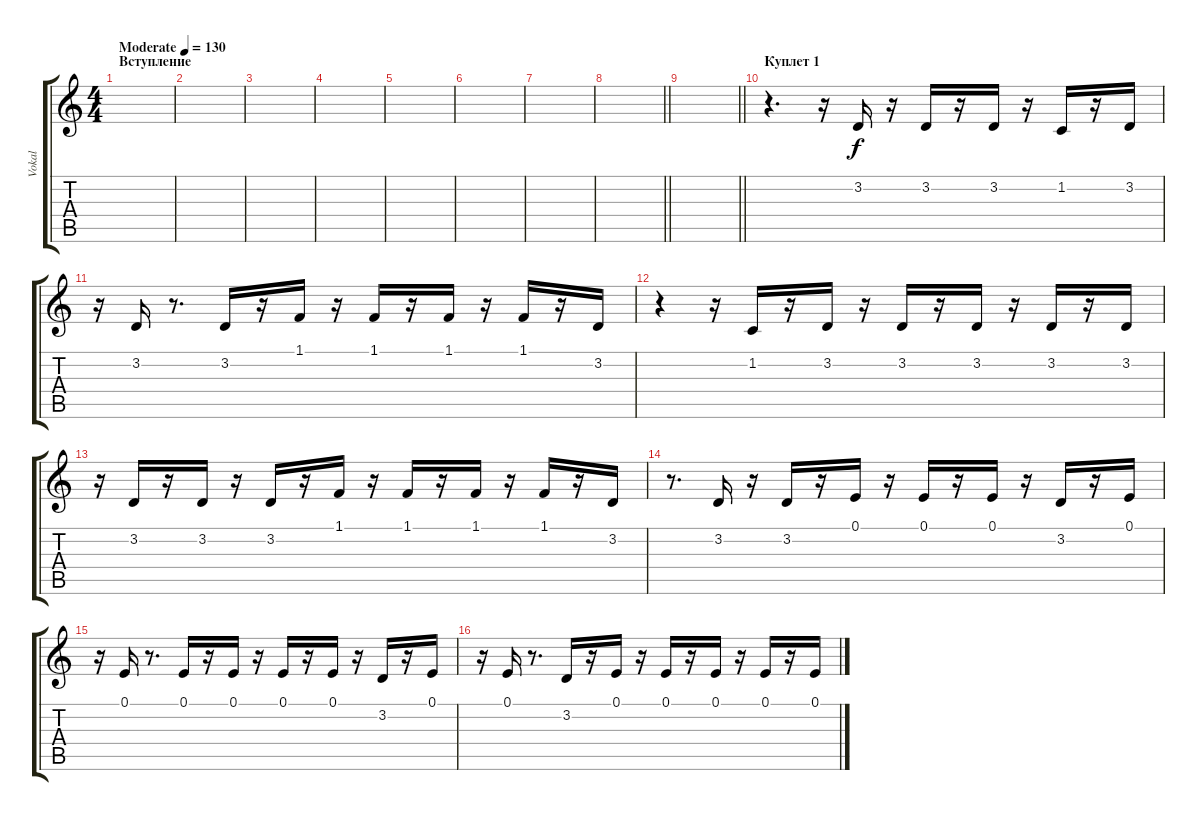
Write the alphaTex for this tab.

\track ("Vokal" "Vokal") {instrument brasssection}
\staff {score tabs}
\tuning (E4 B3 G3 D3 A2 E2) {hide}
\ts (4 4)
\section ("" "Вступление")
\tempo (130 "Moderate")
\clef g2
\ks c
|
|
|
|
|
|
|
\barLineRight lightlight
|
\section ("" "")
\barLineRight lightlight
|
\section ("" "Куплет 1")
r.4{d} r.16 3.2.16 r.16 3.2.16 r.16 3.2.16 r.16 1.2.16 r.16 3.2.16 |
r.16 3.2.16 r.8{d} 3.2.16 r.16 1.1.16 r.16 1.1.16 r.16 1.1.16 r.16 1.1.16 r.16 3.2.16 |
r.4 r.16 1.2.16 r.16 3.2.16 r.16 3.2.16 r.16 3.2.16 r.16 3.2.16 r.16 3.2.16 |
r.16 3.2.16 r.16 3.2.16 r.16 3.2.16 r.16 1.1.16 r.16 1.1.16 r.16 1.1.16 r.16 1.1.16 r.16 3.2.16 |
r.8{d} 3.2.16 r.16 3.2.16 r.16 0.1.16 r.16 0.1.16 r.16 0.1.16 r.16 3.2.16 r.16 0.1.16 |
r.16 0.1.16 r.8{d} 0.1.16 r.16 0.1.16 r.16 0.1.16 r.16 0.1.16 r.16 3.2.16 r.16 0.1.16 |
r.16 0.1.16 r.8{d} 3.2.16 r.16 0.1.16 r.16 0.1.16 r.16 0.1.16 r.16 0.1.16 r.16 0.1.16
